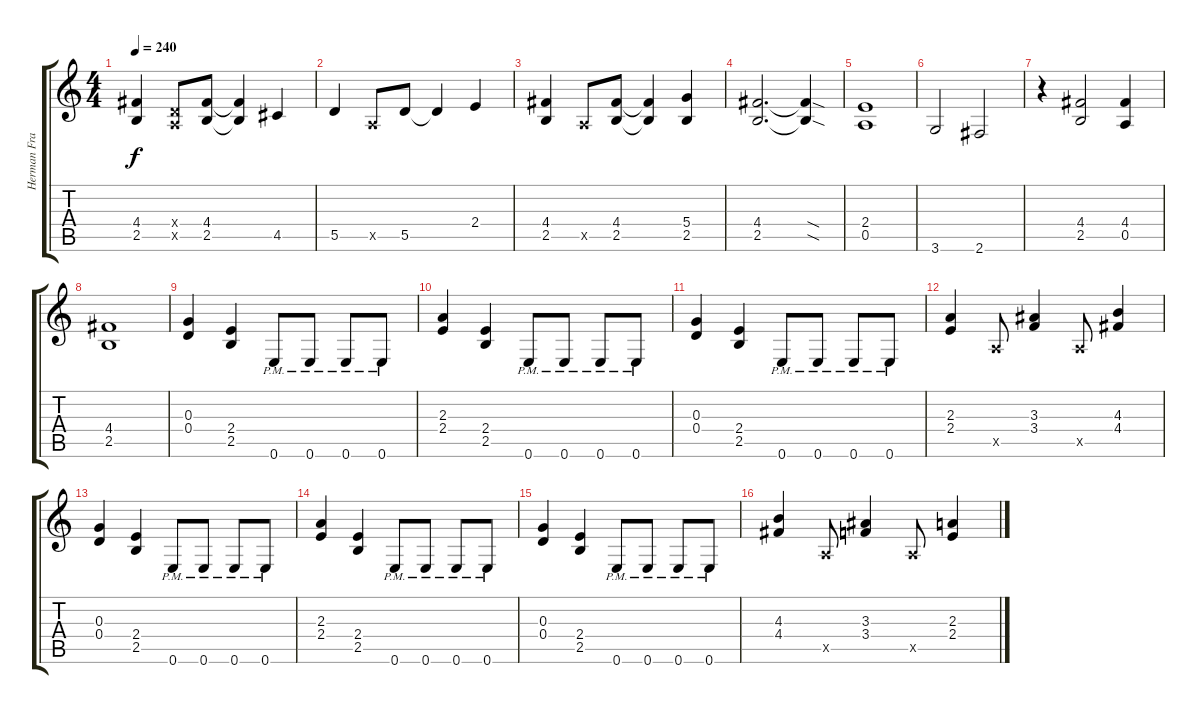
\track ("Herman Frank" "Herman Fra") {instrument distortionguitar}
\staff {score tabs}
\tuning (E4 B3 G3 D3 A2 E2) {hide}
\ts (4 4)
\tempo 240
\clef g2
\ks c
(4.4 2.5).4{dy f} (0.4{x} 0.5{x}).8 (4.4 2.5).8 (4.4{t} 2.5{t}).4 4.5.4 |
5.5.4 0.5{x}.8 5.5.8 5.5{t}.4 2.4.4 |
(4.4 2.5).4 0.5{x}.8 (4.4 2.5).8 (4.4{t} 2.5{t}).4 (5.4 2.5).4 |
(4.4 2.5).2{d} (4.4{sod t} 2.5{sod t}).4 |
(2.4 0.5).1 |
3.6.2 2.6.2 |
r.4 (4.4 2.5).2 (4.4 0.5).4 |
(4.4 2.5).1 |
(0.3 0.4).4 (2.4 2.5).4 0.6{pm}.8 0.6{pm}.8 0.6{pm}.8 0.6{pm}.8 |
(2.3 2.4).4 (2.4 2.5).4 0.6{pm}.8 0.6{pm}.8 0.6{pm}.8 0.6{pm}.8 |
(0.3 0.4).4 (2.4 2.5).4 0.6{pm}.8 0.6{pm}.8 0.6{pm}.8 0.6{pm}.8 |
(2.3 2.4).4 0.5{x}.8 (3.3 3.4).4 0.5{x}.8 (4.3 4.4).4 |
(0.3 0.4).4 (2.4 2.5).4 0.6{pm}.8 0.6{pm}.8 0.6{pm}.8 0.6{pm}.8 |
(2.3 2.4).4 (2.4 2.5).4 0.6{pm}.8 0.6{pm}.8 0.6{pm}.8 0.6{pm}.8 |
(0.3 0.4).4 (2.4 2.5).4 0.6{pm}.8 0.6{pm}.8 0.6{pm}.8 0.6{pm}.8 |
(4.3 4.4).4 0.5{x}.8 (3.3 3.4).4 0.5{x}.8 (2.3 2.4).4
